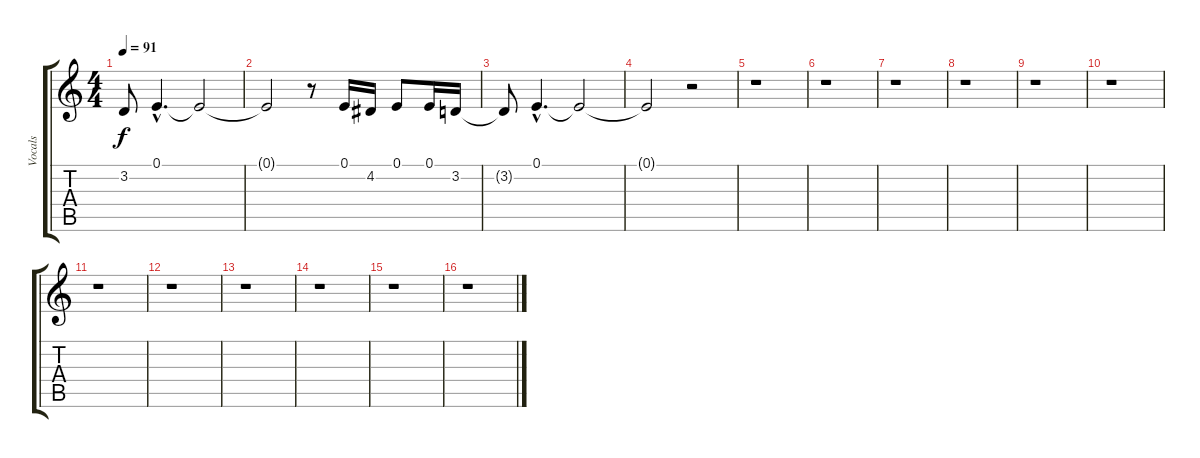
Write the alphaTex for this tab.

\track ("Vocals" "Vocals") {instrument drawbarorgan}
\staff {score tabs}
\tuning (E4 B3 G3 D3 A2 E2) {hide}
\ts (4 4)
\tempo 91
\clef g2
\ks c
3.2{t}.8{dy f} 0.1{hac}.4{d} 0.1{t}.2 |
0.1{t}.2 r.8 0.1.16 4.2.16 0.1.8 0.1.16 3.2.16 |
3.2{t}.8 0.1{hac}.4{d} 0.1{t}.2 |
0.1{t}.2 r.2 |
r.1 |
r.1 |
r.1 |
r.1 |
r.1 |
r.1 |
r.1 |
r.1 |
r.1 |
r.1 |
r.1 |
r.1
